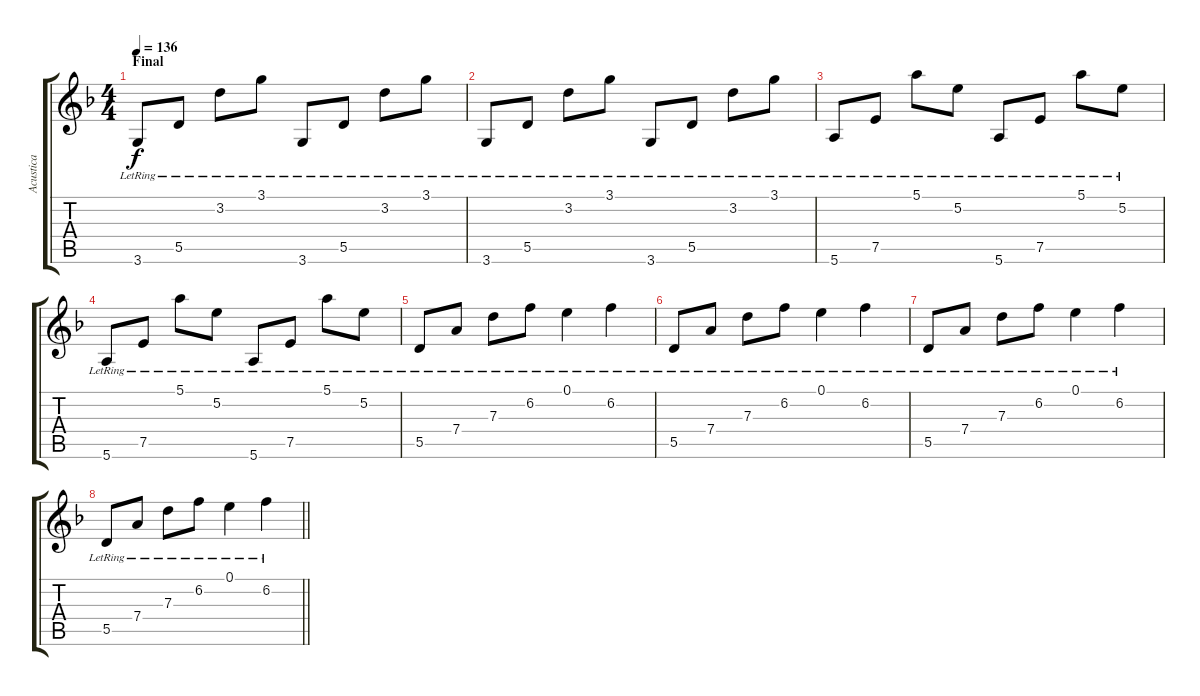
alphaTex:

\track ("Acustica" "Acustica") {instrument acousticguitarsteel}
\staff {score tabs}
\tuning (E4 B3 G3 D3 A2 E2) {hide}
\ts (4 4)
\section ("" "Final")
\tempo 136
\clef g2
\ks f
3.6{lr}.8{dy f} 5.5{lr}.8 3.2{lr}.8 3.1{lr}.8 3.6{lr}.8 5.5{lr}.8 3.2{lr}.8 3.1{lr}.8 |
3.6{lr}.8 5.5{lr}.8 3.2{lr}.8 3.1{lr}.8 3.6{lr}.8 5.5{lr}.8 3.2{lr}.8 3.1{lr}.8 |
5.6{lr}.8 7.5{lr}.8 5.1{lr}.8 5.2{lr}.8 5.6{lr}.8 7.5{lr}.8 5.1{lr}.8 5.2{lr}.8 |
5.6{lr}.8 7.5{lr}.8 5.1{lr}.8 5.2{lr}.8 5.6{lr}.8 7.5{lr}.8 5.1{lr}.8 5.2{lr}.8 |
5.5{lr}.8 7.4{lr}.8 7.3{lr}.8 6.2{lr}.8 0.1{lr}.4 6.2{lr}.4 |
5.5{lr}.8 7.4{lr}.8 7.3{lr}.8 6.2{lr}.8 0.1{lr}.4 6.2{lr}.4 |
5.5{lr}.8 7.4{lr}.8 7.3{lr}.8 6.2{lr}.8 0.1{lr}.4 6.2{lr}.4 |
\barLineRight lightlight
5.5{lr}.8 7.4{lr}.8 7.3{lr}.8 6.2{lr}.8 0.1{lr}.4 6.2{lr}.4
